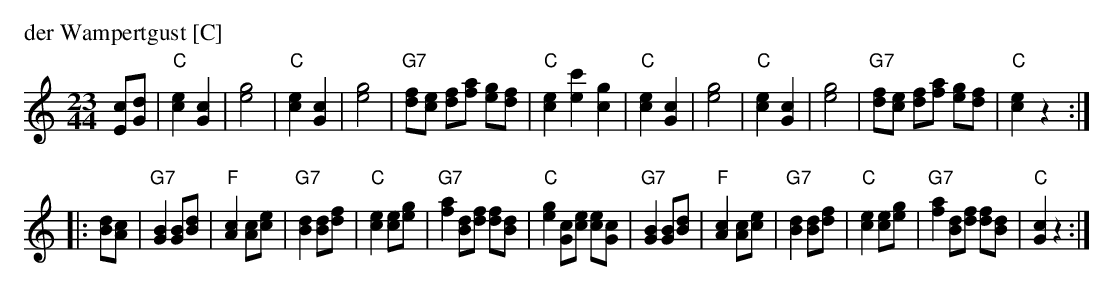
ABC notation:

X:1
P: der Wampertgust [C]
M: 23/44
L: 1/8
K: C
      [cE][dG] \
| "C"[e2c2][c2G2] | [g4e4] \
| "C"[e2c2][c2G2] | [g4e4] \
| "G7"[fd][ec] [fd][af] [ge][fd] | "C"[e2c2] [c'2e2] [g2c2] \
| "C"[e2c2][c2G2] | [g4e4] \
| "C"[e2c2][c2G2] | [g4e4] \
| "G7"[fd][ec] [fd][af] [ge][fd] | "C"[e2c2] z2 :|
|:    [dB][cA] \
| "G7"[B2G2] [BG][dB] | "F"[c2A2] [cA][ec] \
| "G7"[d2B2] [dB][fd] | "C"[e2c2] [ec][ge] \
| "G7"[a2f2] [dB][fd] [fd][dB] \
| "C"[g2e2] [cG][ec] [ec][cG] \
| "G7"[B2G2] [BG][dB] | "F"[c2A2] [cA][ec] \
| "G7"[d2B2] [dB][fd] | "C"[e2c2] [ec][ge] \
| "G7"[a2f2] [dB][fd] [fd][dB] \
| "C"[c2G2] z2 :|
